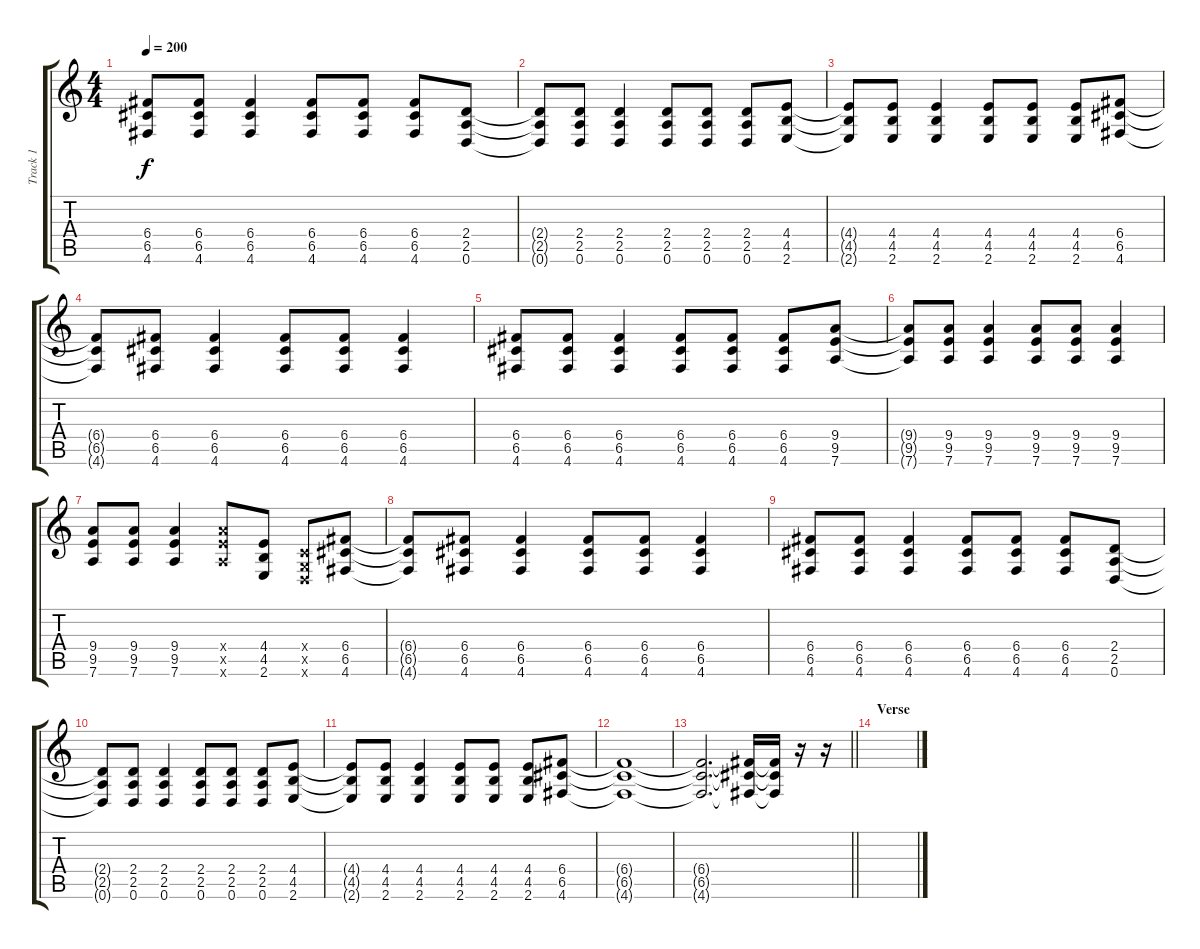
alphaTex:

\track ("Track 1" "Track 1") {instrument distortionguitar}
\staff {score tabs}
\tuning (D4 A3 F3 C3 G2 D2) {hide}
\ts (4 4)
\tempo 200
\clef g2
\ks c
(6.4 6.5 4.6).8{dy f} (6.4 6.5 4.6).8 (6.4 6.5 4.6).4 (6.4 6.5 4.6).8 (6.4 6.5 4.6).8 (6.4 6.5 4.6).8 (2.4 2.5 0.6).8 |
(2.4{t} 2.5{t} 0.6{t}).8 (2.4 2.5 0.6).8 (2.4 2.5 0.6).4 (2.4 2.5 0.6).8 (2.4 2.5 0.6).8 (2.4 2.5 0.6).8 (4.4 4.5 2.6).8 |
(4.4{t} 4.5{t} 2.6{t}).8 (4.4 4.5 2.6).8 (4.4 4.5 2.6).4 (4.4 4.5 2.6).8 (4.4 4.5 2.6).8 (4.4 4.5 2.6).8 (6.4 6.5 4.6).8 |
(6.4{t} 6.5{t} 4.6{t}).8 (6.4 6.5 4.6).8 (6.4 6.5 4.6).4 (6.4 6.5 4.6).8 (6.4 6.5 4.6).8 (6.4 6.5 4.6).4 |
(6.4 6.5 4.6).8 (6.4 6.5 4.6).8 (6.4 6.5 4.6).4 (6.4 6.5 4.6).8 (6.4 6.5 4.6).8 (6.4 6.5 4.6).8 (9.4 9.5 7.6).8 |
(9.4{t} 9.5{t} 7.6{t}).8 (9.4 9.5 7.6).8 (9.4 9.5 7.6).4 (9.4 9.5 7.6).8 (9.4 9.5 7.6).8 (9.4 9.5 7.6).4 |
(9.4 9.5 7.6).8 (9.4 9.5 7.6).8 (9.4 9.5 7.6).4 (9.4{x} 9.5{x} 7.6{x}).8 (4.4 4.5 2.6).8 (0.4{x} 0.5{x} 0.6{x}).8 (6.4 6.5 4.6).8 |
(6.4{t} 6.5{t} 4.6{t}).8 (6.4 6.5 4.6).8 (6.4 6.5 4.6).4 (6.4 6.5 4.6).8 (6.4 6.5 4.6).8 (6.4 6.5 4.6).4 |
(6.4 6.5 4.6).8 (6.4 6.5 4.6).8 (6.4 6.5 4.6).4 (6.4 6.5 4.6).8 (6.4 6.5 4.6).8 (6.4 6.5 4.6).8 (2.4 2.5 0.6).8 |
(2.4{t} 2.5{t} 0.6{t}).8 (2.4 2.5 0.6).8 (2.4 2.5 0.6).4 (2.4 2.5 0.6).8 (2.4 2.5 0.6).8 (2.4 2.5 0.6).8 (4.4 4.5 2.6).8 |
(4.4{t} 4.5{t} 2.6{t}).8 (4.4 4.5 2.6).8 (4.4 4.5 2.6).4 (4.4 4.5 2.6).8 (4.4 4.5 2.6).8 (4.4 4.5 2.6).8 (6.4 6.5 4.6).8 |
(6.4{t} 6.5{t} 4.6{t}).1 |
\barLineRight lightlight
(6.4{t} 6.5{t} 4.6{t}).2{d} (6.4{t} 6.5{t} 4.6{t}).16 (6.4{t} 6.5{t} 4.6{t}).16 r.16 r.16 |
\section ("" "Verse")
